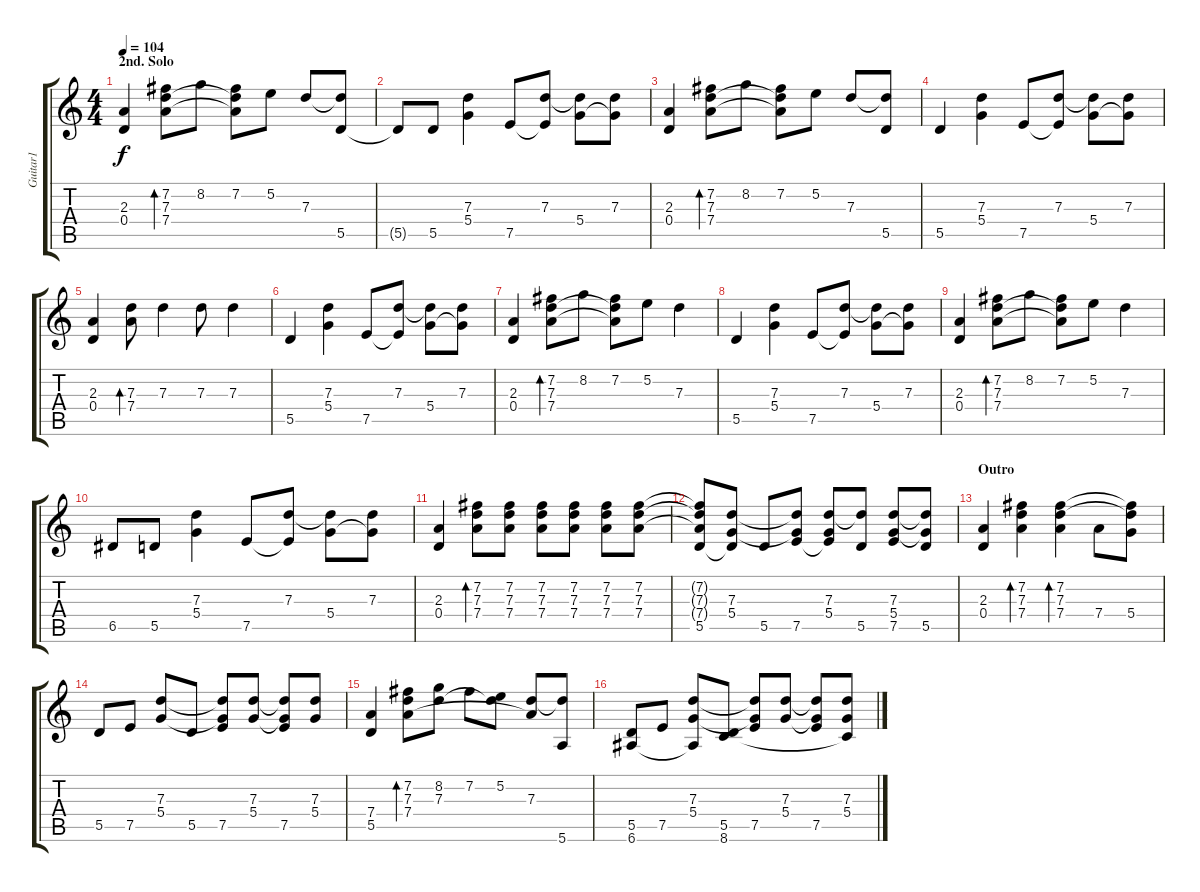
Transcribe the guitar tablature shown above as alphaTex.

\track ("Guitar1" "Guitar1") {instrument electricguitarclean}
\staff {score tabs}
\tuning (E4 B3 G3 D3 A2 E2) {hide}
\ts (4 4)
\section ("" "2nd. Solo")
\tempo 104
\clef g2
\ks c
(2.3 0.4).4{dy f balance 12} (7.2 7.3 7.4).8{bd 120} 8.2.8 (7.2 7.3{t} 7.4{t}).8 5.2.8 7.3.8 (7.3{t} 5.5).8 |
5.5{t}.8 5.5.8 (7.3 5.4).4 7.5.8 (7.3 7.5{t}).8 (7.3{t} 5.4).8 (7.3 5.4{t}).8 |
(2.3 0.4).4 (7.2 7.3 7.4).8{bd 120} 8.2.8 (7.2 7.3{t} 7.4{t}).8 5.2.8 7.3.8 (7.3{t} 5.5).8 |
5.5.4 (7.3 5.4).4 7.5.8 (7.3 7.5{t}).8 (7.3{t} 5.4).8 (7.3 5.4{t}).8 |
(2.3 0.4).4 (7.3 7.4).8{bd 120} 7.3.4 7.3.8 7.3.4 |
5.5.4 (7.3 5.4).4 7.5.8 (7.3 7.5{t}).8 (7.3{t} 5.4).8 (7.3 5.4{t}).8 |
(2.3 0.4).4 (7.2 7.3 7.4).8{bd 120} 8.2.8 (7.2 7.3{t} 7.4{t}).8 5.2.8 7.3.4 |
5.5.4 (7.3 5.4).4 7.5.8 (7.3 7.5{t}).8 (7.3{t} 5.4).8 (7.3 5.4{t}).8 |
(2.3 0.4).4 (7.2 7.3 7.4).8{bd 120} 8.2.8 (7.2 7.3{t} 7.4{t}).8 5.2.8 7.3.4 |
6.5.8 5.5.8 (7.3 5.4).4 7.5.8 (7.3 7.5{t}).8 (7.3{t} 5.4).8 (7.3 5.4{t}).8 |
(2.3 0.4).4 (7.2 7.3 7.4).8{bd 120} (7.2 7.3 7.4).8 (7.2 7.3 7.4).8 (7.2 7.3 7.4).8 (7.2 7.3 7.4).8 (7.2 7.3 7.4).8 |
(7.2{t} 7.3{t} 7.4{t} 5.5).8 (7.3 5.4 5.5{t}).8 5.5.8 (7.3{t} 5.4{t} 7.5).8 (7.3 5.4 7.5{t}).8 (7.3{t} 5.5).8 (7.3 5.4 7.5).8 (7.3{t} 5.4{t} 5.5).8 |
\section ("" "Outro")
(2.3 0.4).4 (7.2 7.3 7.4).4{bd 120} (7.2 7.3 7.4).4{bd 120} 7.4.8 (7.2{t} 7.3{t} 5.4).8 |
5.5.8 7.5.8 (7.3 5.4).8 5.5.8 (7.3{t} 5.4{t} 7.5).8{volume 5} (7.3 5.4).8 (7.3{t} 5.4{t} 7.5).8 (7.3 5.4).8 |
(7.4 5.5).4 (7.2 7.3 7.4).8{bd 120} (8.2 7.3).8 7.2.8 (5.2 7.3{t}).8 (7.3 7.4{t}).8 (7.3{t} 5.6).8 |
(5.5 6.6).8 7.5.8 (7.3 5.4 6.6{t}).8 (5.5 8.6).8 (7.3{t} 5.4{t} 7.5).8 (7.3 5.4).8 (7.3{t} 5.4{t} 7.5).8 (7.3 5.4 8.6{t}).8
